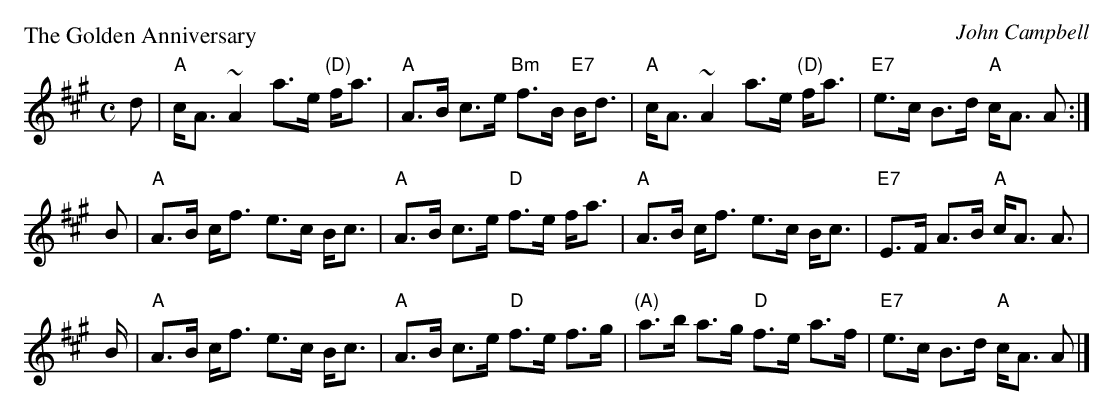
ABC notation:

X:1
P: The Golden Anniversary
C: John Campbell
M: C
L: 1/8
K: A
d \
| "A"c<A ~A2 a>e "(D)"f<a | "A"A>B c>e "Bm"f>B "E7"B<d \
|  "A"c<A ~A2 a>e "(D)"f<a | "E7"e>c B>d "A"c<A A :|
B \
| "A"A>B c<f e>c B<c | "A"A>B c>e "D"f>e f<a \
| "A"A>B c<f e>c B<c | "E7"E>F A>B "A"c<A A> |
B \
| "A"A>B c<f e>c B<c | "A"A>B c>e "D"f>e f>g \
| "(A)"a>b a>g "D"f>e a>f | "E7"e>c B>d "A"c<A A |]
